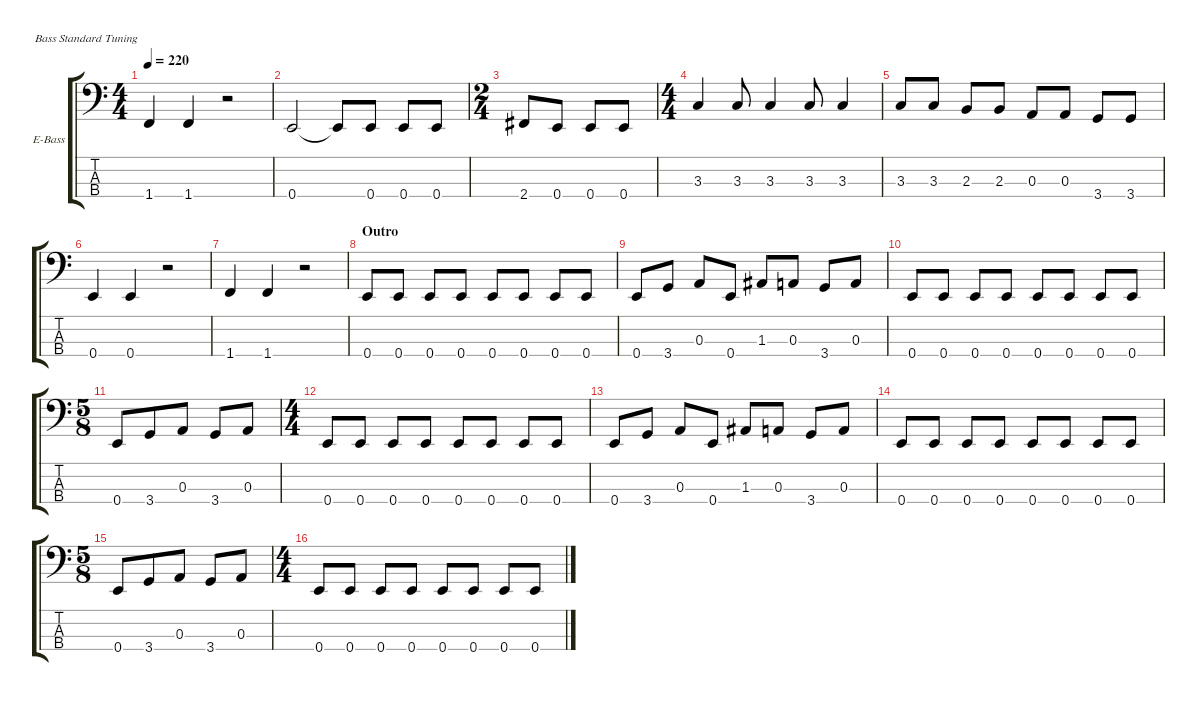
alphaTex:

\hideDynamics
\bracketExtendMode groupsimilarinstruments
\firstSystemTrackNameOrientation horizontal
\otherSystemsTrackNameOrientation horizontal
\track ("Bass" "E-Bass") {multiBarRest instrument electricbassfinger}
\staff {score tabs}
\tuning (G2 D2 A1 E1)
\ts (4 4)
\tempo 220
\clef f4
\ks c
1.4.4{dy fff} 1.4.4 r.2 |
0.4.2 0.4{t}.8{dy f} 0.4.8{dy fff} 0.4.8 0.4.8 |
\ts (2 4)
2.4.8 0.4.8 0.4.8 0.4.8 |
\ts (4 4)
3.3.4 3.3.8 3.3.4 3.3.8 3.3.4 |
3.3.8 3.3.8 2.3.8 2.3.8 0.3.8 0.3.8 3.4.8 3.4.8 |
0.4.4 0.4.4 r.2 |
1.4.4 1.4.4 r.2 |
\section ("" "Outro")
0.4.8 0.4.8 0.4.8 0.4.8 0.4.8 0.4.8 0.4.8 0.4.8 |
0.4.8 3.4.8 0.3.8 0.4.8 1.3.8 0.3.8 3.4.8 0.3.8 |
0.4.8 0.4.8 0.4.8 0.4.8 0.4.8 0.4.8 0.4.8 0.4.8 |
\ts (5 8)
0.4.8 3.4.8 0.3.8 3.4.8 0.3.8 |
\ts (4 4)
0.4.8 0.4.8 0.4.8 0.4.8 0.4.8 0.4.8 0.4.8 0.4.8 |
0.4.8 3.4.8 0.3.8 0.4.8 1.3.8 0.3.8 3.4.8 0.3.8 |
0.4.8 0.4.8 0.4.8 0.4.8 0.4.8 0.4.8 0.4.8 0.4.8 |
\ts (5 8)
0.4.8 3.4.8 0.3.8 3.4.8 0.3.8 |
\ts (4 4)
0.4.8 0.4.8 0.4.8 0.4.8 0.4.8 0.4.8 0.4.8 0.4.8
